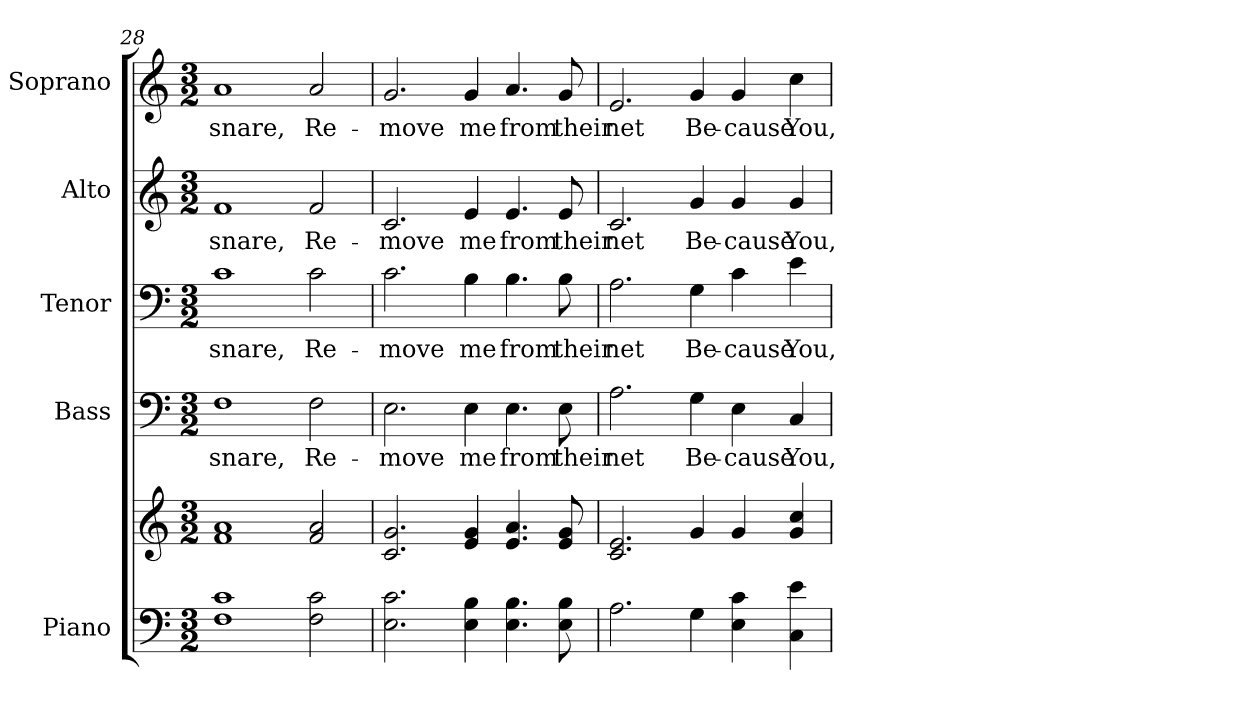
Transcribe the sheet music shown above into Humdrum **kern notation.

**kern	**kern	**kern	**text	**kern	**text	**kern	**text	**kern	**text
*part5	*part5	*part4	*part4	*part3	*part3	*part2	*part2	*part1	*part1
*staff6	*staff5	*staff4	*staff4	*staff3	*staff3	*staff2	*staff2	*staff1	*staff1
*I"Piano	*	*I"Bass	*	*I"Tenor	*	*I"Alto	*	*I"Soprano	*
*I'Pno.	*	*I'B.	*	*I'T.	*	*I'A.	*	*I'S.	*
*clefF4	*clefG2	*clefF4	*	*clefF4	*	*clefG2	*	*clefG2	*
*k[]	*k[]	*k[]	*	*k[]	*	*k[]	*	*k[]	*
*C:	*C:	*C:	*	*C:	*	*C:	*	*C:	*
*M3/2	*M3/2	*M3/2	*	*M3/2	*	*M3/2	*	*M3/2	*
=28	=28	=28	=28	=28	=28	=28	=28	=28	=28
!	!	!	!LO:LY:b:color=#000000	!	!	!	!	!	!
!	!	!	!	!	!LO:LY:b:color=#000000	!	!	!	!
!	!	!	!	!	!	!	!LO:LY:b:color=#000000	!	!
!	!	!	!	!	!	!	!	!	!LO:LY:b:color=#000000
1Fi 1ci	1fi 1ai	1Fi	-snare,	1ci	-snare,	1fi	-snare,	1ai	-snare,
!	!	!	!LO:LY:b:color=#000000	!	!	!	!	!	!
!	!	!	!	!	!LO:LY:b:color=#000000	!	!	!	!
!	!	!	!	!	!	!	!LO:LY:b:color=#000000	!	!
!	!	!	!	!	!	!	!	!	!LO:LY:b:color=#000000
2Fi\ 2ci	2fi/ 2ai	2Fi\	Re-	2ci\	Re-	2fi/	Re-	2ai/	Re-
!!LO:PB:g=z
=29	=29	=29	=29	=29	=29	=29	=29	=29	=29
!	!	!	!LO:LY:b:color=#000000	!	!	!	!	!	!
!	!	!	!	!	!LO:LY:b:color=#000000	!	!	!	!
!	!	!	!	!	!	!	!LO:LY:b:color=#000000	!	!
!	!	!	!	!	!	!	!	!	!LO:LY:b:color=#000000
2.Ei\ 2.ci	2.ci/ 2.gi	2.Ei\	-move	2.ci\	-move	2.ci/	-move	2.gi/	-move
!	!	!	!LO:LY:b:color=#000000	!	!	!	!	!	!
!	!	!	!	!	!LO:LY:b:color=#000000	!	!	!	!
!	!	!	!	!	!	!	!LO:LY:b:color=#000000	!	!
!	!	!	!	!	!	!	!	!	!LO:LY:b:color=#000000
4Ei\ 4Bi	4ei/ 4gi	4Ei\	me	4Bi\	me	4ei/	me	4gi/	me
!	!	!	!LO:LY:b:color=#000000	!	!	!	!	!	!
!	!	!	!	!	!LO:LY:b:color=#000000	!	!	!	!
!	!	!	!	!	!	!	!LO:LY:b:color=#000000	!	!
!	!	!	!	!	!	!	!	!	!LO:LY:b:color=#000000
4.Ei\ 4.Bi	4.ei/ 4.ai	4.Ei\	from	4.Bi\	from	4.ei/	from	4.ai/	from
!	!	!	!LO:LY:b:color=#000000	!	!	!	!	!	!
!	!	!	!	!	!LO:LY:b:color=#000000	!	!	!	!
!	!	!	!	!	!	!	!LO:LY:b:color=#000000	!	!
!	!	!	!	!	!	!	!	!	!LO:LY:b:color=#000000
8Ei\ 8Bi	8ei/ 8gi	8Ei\	their	8Bi\	their	8ei/	their	8gi/	their
=30	=30	=30	=30	=30	=30	=30	=30	=30	=30
!	!	!	!LO:LY:b:color=#000000	!	!	!	!	!	!
!	!	!	!	!	!LO:LY:b:color=#000000	!	!	!	!
!	!	!	!	!	!	!	!LO:LY:b:color=#000000	!	!
!	!	!	!	!	!	!	!	!	!LO:LY:b:color=#000000
2.Ai\	2.ci/ 2.ei	2.Ai\	net	2.Ai\	net	2.ci/	net	2.ei/	net
!	!	!	!LO:LY:b:color=#000000	!	!	!	!	!	!
!	!	!	!	!	!LO:LY:b:color=#000000	!	!	!	!
!	!	!	!	!	!	!	!LO:LY:b:color=#000000	!	!
!	!	!	!	!	!	!	!	!	!LO:LY:b:color=#000000
4Gi\	4gi/	4Gi\	Be-	4Gi\	Be-	4gi/	Be-	4gi/	Be-
!	!	!	!LO:LY:b:color=#000000	!	!	!	!	!	!
!	!	!	!	!	!LO:LY:b:color=#000000	!	!	!	!
!	!	!	!	!	!	!	!LO:LY:b:color=#000000	!	!
!	!	!	!	!	!	!	!	!	!LO:LY:b:color=#000000
4Ei\ 4ci	4gi/	4Ei\	-cause	4ci\	-cause	4gi/	-cause	4gi/	-cause
!	!	!	!LO:LY:b:color=#000000	!	!	!	!	!	!
!	!	!	!	!	!LO:LY:b:color=#000000	!	!	!	!
!	!	!	!	!	!	!	!LO:LY:b:color=#000000	!	!
!	!	!	!	!	!	!	!	!	!LO:LY:b:color=#000000
4Ci\ 4ei	4gi/ 4cci	4Ci/	You,	4ei\	You,	4gi/	You,	4cci\	You,
=	=	=	=	=	=	=	=	=	=
*-	*-	*-	*-	*-	*-	*-	*-	*-	*-
